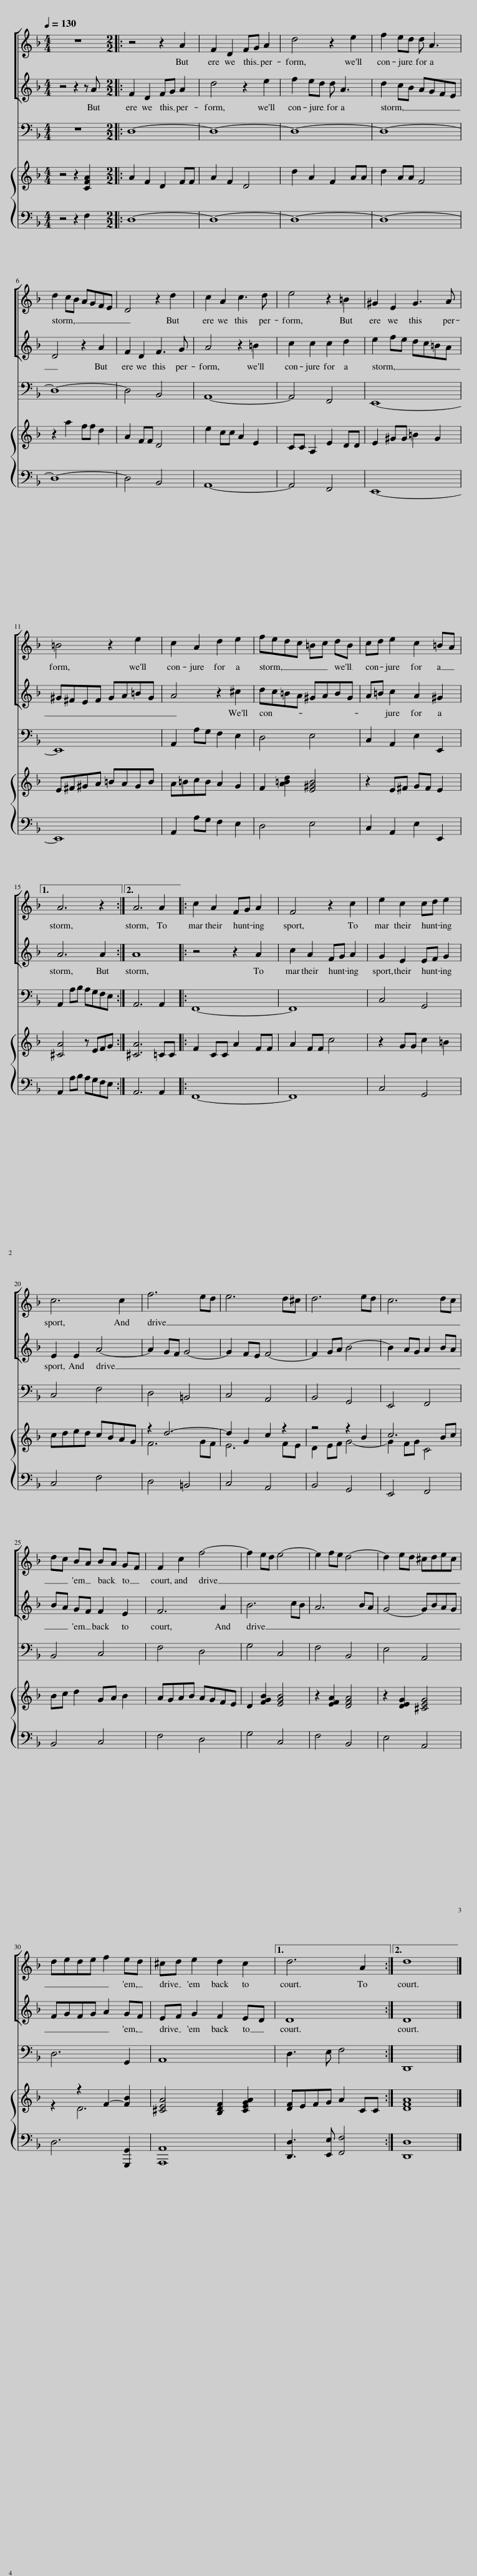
X:1
%%score [ 1 2 ] 3 { ( 4 5 ) 6 }
L:1/8
Q:1/4=130
M:4/4
I:linebreak $
K:F
V:1 treble
V:2 treble
V:3 bass
V:4 treble
V:5 treble
V:6 bass
V:1
 z8 |:[M:2/2] z4 z2 A2 | F2 D2 FG A2 | d4 z2 e2 | f2 ed d A3 |$ %5
 d2 cB AGFE | D4 z2 d2 | c2 A2 c3 d | e4 z2 =B2 | ^G2 E2 G3 A |$ %10
 =B4 z2 e2 | c2 A2 d2 e2 | fedc =Bc dB | cd e2 c2 =BA |1$ A6 z2 :|2 %15
 A6 A2 |: c2 A2 FG A2 | F4 z2 c2 | e2 c2 cd e2 |$ c6 c2 | %20
 f6 ed | e6 d^c | d6 ed | c6 dc |$ dc BA BA GF | %25
 F2 c2 f4- | f2 ed e4- | e2 fe d4- | d2 ed ^cdec |$ dede f2 ed | %30
 ^cd e2 d2 c2 |1 d6 A2 :|2 d8 |] %33
V:2
 z4 z2 z A |:[M:2/2] F2 D2 FG A2 | d4 z2 e2 | f2 ed d A3 | d2 cB AGFE |$ %5
 D4 z2 A2 | F2 D2 F3 G | A4 z2 =B2 | c2 c2 c2 d2 | e2 fe dc=BA |$ %10
 ^G^FEF GA=BG | A4 z2 ^c2 | dc=BA ^GABG | A=B c2 A2 ^G2 |1$ A6 A2 :|2 %15
 A8 |: z4 z2 A2 | c2 A2 FG A2 | G2 E2 EF G2 |$ E2 E2 A4- | %20
 A2 GF G4- | G2 FE F4- | F2 GA B4- | B2 AG A2 BA |$ BA GF F2 E2 | %25
 F6 A2 | B6 cB | A6 BA | G4- GBAG |$ FGFG A2 GF | %30
 EF G2 F2 ED |1 D8 :|2 D8 |] %33
V:3
 z8 |:[M:2/2] D,8- | D,8- | D,8- | D,8- |$ %5
 D,8- | D,4 B,,4 | A,,8- | A,,4 F,,4 | E,,8- |$ %10
 E,,8 | A,,2 A,G, F,2 E,2 | D,4 E,4 | C,2 A,,2 E,2 E,,2 |1$ A,,2 A,B, A,G,F,E, :|2 %15
 A,,6 A,,2 |: F,,8- | F,,8 | C,4 G,,4 |$ C,4 F,4 | %20
 D,4 =B,,4 | C,4 A,,4 | B,,4 G,,4 | E,,4 F,,4 |$ B,,4 C,4 | %25
 F,4 D,4 | G,4 C,4 | F,4 B,,4 | E,4 A,,4 |$ D,6 G,,2 | %30
 A,,8 |1 D,3 E, F,4 :|2 D,,8 |] %33
V:4
 z4 z2 [CFA]2 |:[M:2/2] A2 F2 D2 FF | A2 F2 D4 | d2 A2 F2 AA | d2 AA F4 |$ %5
 z2 a2 ff d2 | A2 FF D4 | e2 cc A2 E2 | CC A,2 E2 DD | E2 ^GG =B2 G2 |$ %10
 E^F^GA =BAGB | A=BcB A2 G2 | F2 [A=Bd]2 [E^GB]4 | z2 E^F GF E2 |1$ [^CA]4 z EFG :|2 %15
 [^CA]6 =CC |: F2 CC A2 FF | A2 FF c4 | z2 GG c2 =B2 |$ cded cBAG | %20
 z2 d6- | d2 G2 c2 z2 | z4 z2 B2 | c6 Bc |$ Bc d2 GA B2 | %25
 AGAB AGFE | D2 [FGB]2 [EGB]4 | z2 [EFA]2 [DFA]4 | z2 [DEG]2 [^CEG]4 |$ z2 z2 F2- [FB]2 | %30
 [^CEA]4 [B,DF]2 [CEGA]2 |1 [DF]EFG A2 CC :|2 [DFA]8 |] %33
V:5
 x8 |:[M:2/2] x8 | x8 | x8 | x8 |$ %5
 x8 | x8 | x8 | x8 | x8 |$ %10
 x8 | x8 | x8 | x8 |1$ x8 :|2 %15
 x8 |: x8 | x8 | x8 |$ x8 | %20
 F6 GF | E6 FE | D2 EF G4- | G2 FG C4 |$ x8 | %25
 x8 | x8 | x8 | x8 |$ x2 D6 | %30
 x8 |1 x8 :|2 x8 |] %33
V:6
 z4 z2 F,2 |:[M:2/2] D,8- | D,8- | D,8- | D,8- |$ %5
 D,8- | D,4 B,,4 | A,,8- | A,,4 F,,4 | E,,8- |$ %10
 E,,8 | A,,2 A,G, F,2 E,2 | D,4 E,4 | C,2 A,,2 E,2 E,,2 |1$ A,,2 A,B, A,G,F,E, :|2 %15
 A,,6 A,,2 |: F,,8- | F,,8 | C,4 G,,4 |$ C,4 F,4 | %20
 D,4 =B,,4 | C,4 A,,4 | B,,4 G,,4 | E,,4 F,,4 |$ B,,4 C,4 | %25
 F,4 D,4 | G,4 C,4 | F,4 B,,4 | E,4 A,,4 |$ D,6 [G,,,G,,]2 | %30
 [A,,,A,,]8 |1 [D,,D,]3 [E,,E,] [F,,F,]4 :|2 [D,,D,]8 |] %33
